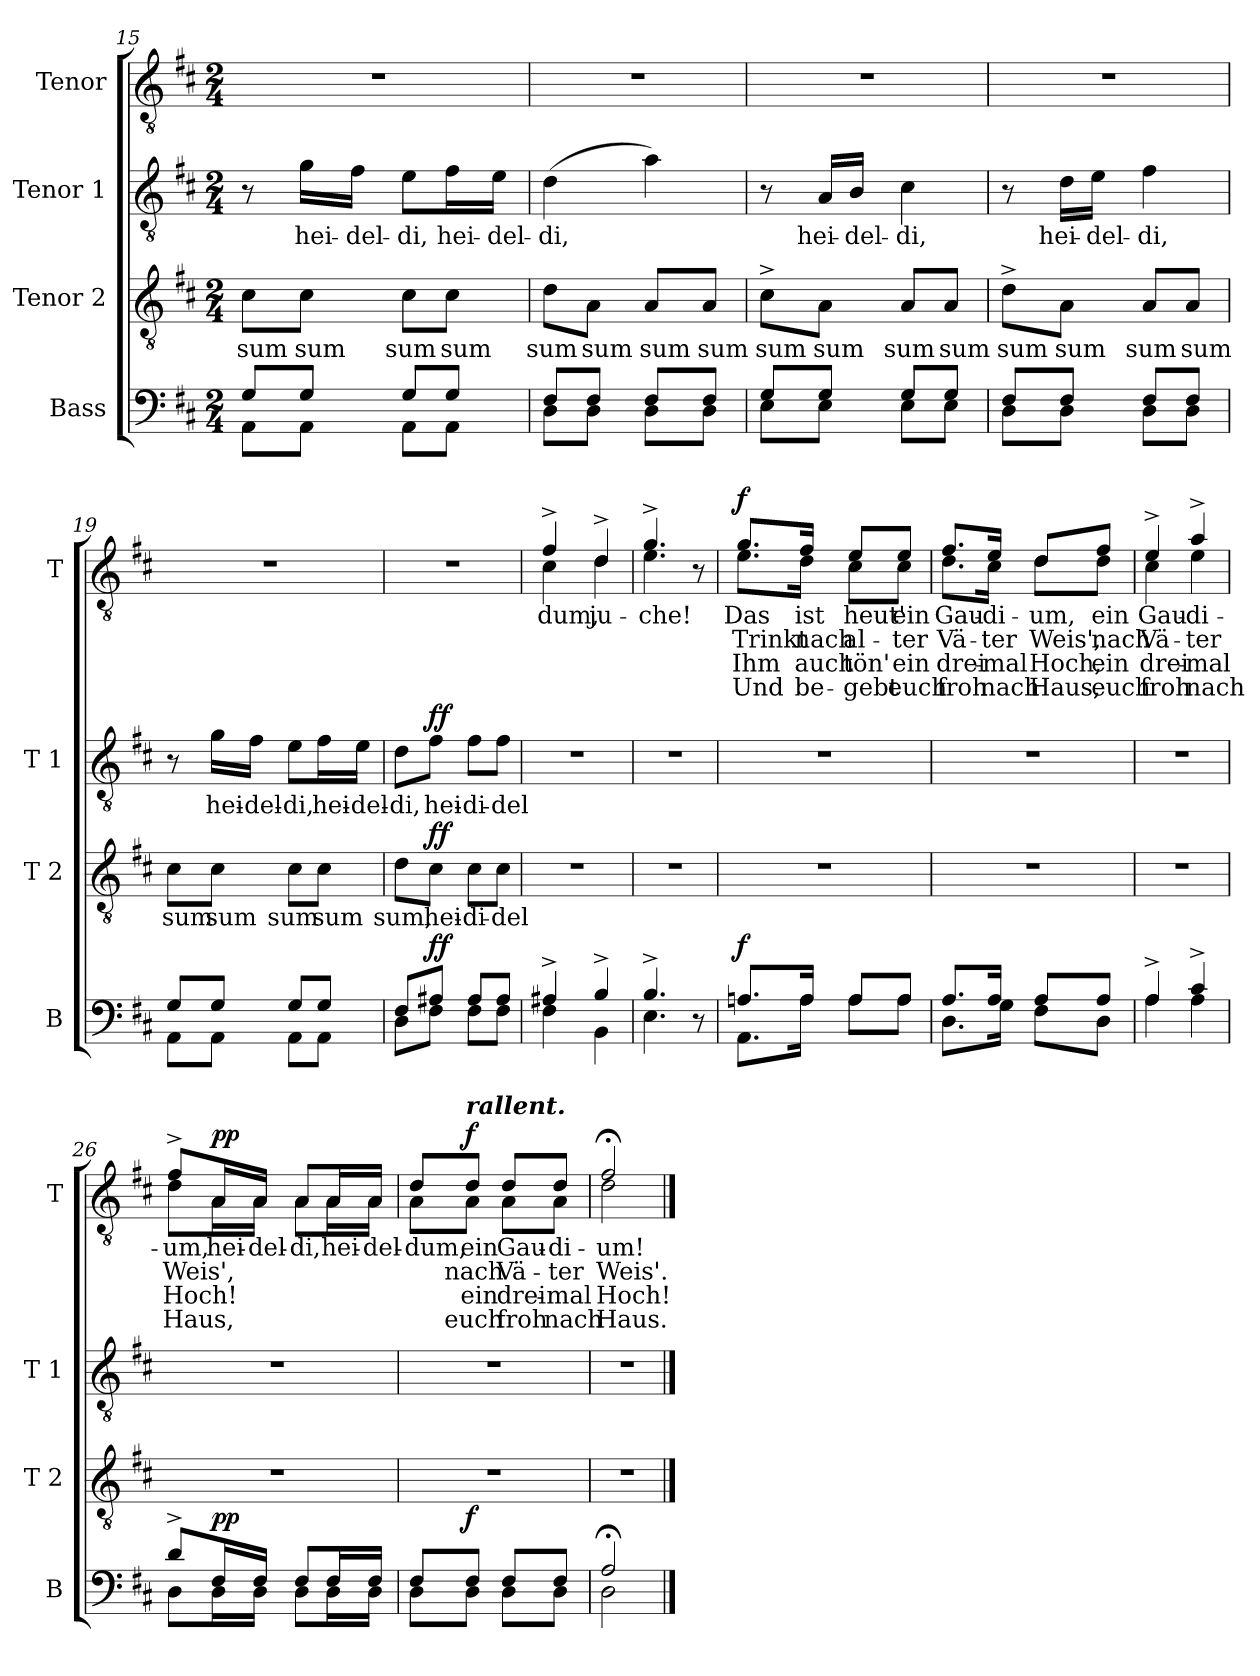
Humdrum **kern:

**kern	**dynam	**kern	**text	**dynam	**kern	**text	**dynam	**kern	**text	**text	**text	**text	**dynam
*part4	*part4	*part3	*part3	*part3	*part2	*part2	*part2	*part1	*part1	*part1	*part1	*part1	*part1
*staff4	*staff4	*staff3	*staff3	*staff3	*staff2	*staff2	*staff2	*staff1	*staff1	*staff1	*staff1	*staff1	*staff1
*I"Bass	*	*I"Tenor 2	*	*	*I"Tenor 1	*	*	*I"Tenor	*	*	*	*	*
*I'B	*	*I'T 2	*	*	*I'T 1	*	*	*I'T	*	*	*	*	*
*clefF4	*	*clefGv2	*	*	*clefGv2	*	*	*clefGv2	*	*	*	*	*
*k[f#c#]	*	*k[f#c#]	*	*	*k[f#c#]	*	*	*k[f#c#]	*	*	*	*	*
*M2/4	*	*M2/4	*	*	*M2/4	*	*	*M2/4	*	*	*	*	*
=15	=15	=15	=15	=15	=15	=15	=15	=15	=15	=15	=15	=15	=15
*^	*	*	*	*	*	*	*	*	*	*	*	*	*
!	!	!	!	!LO:LY:b	!	!	!	!	!	!	!	!	!	!
8G/L	8AA\L	.	8c#\L	sum	.	8r	.	.	2r	.	.	.	.	.
!	!	!	!	!LO:LY:b	!	!	!LO:LY:b	!	!	!	!	!	!	!
8G/J	8AA\J	.	8c#\J	sum	.	16g\LL	hei-	.	.	.	.	.	.	.
!	!	!	!	!	!	!	!LO:LY:b	!	!	!	!	!	!	!
.	.	.	.	.	.	16f#\JJ	-del-	.	.	.	.	.	.	.
!	!	!	!	!LO:LY:b	!	!	!LO:LY:b	!	!	!	!	!	!	!
8G/L	8AA\L	.	8c#\L	sum	.	8e\L	-di,	.	.	.	.	.	.	.
!	!	!	!	!LO:LY:b	!	!	!LO:LY:b	!	!	!	!	!	!	!
8G/J	8AA\J	.	8c#\J	sum	.	16f#\L	hei-	.	.	.	.	.	.	.
!	!	!	!	!	!	!	!LO:LY:b	!	!	!	!	!	!	!
.	.	.	.	.	.	16e\JJ	-del-	.	.	.	.	.	.	.
=16	=16	=16	=16	=16	=16	=16	=16	=16	=16	=16	=16	=16	=16	=16
!	!	!	!	!LO:LY:b	!	!	!LO:LY:b	!	!	!	!	!	!	!
8F#/L	8D\L	.	8d\L	sum	.	(4d\	-di,	.	2r	.	.	.	.	.
!	!	!	!	!LO:LY:b	!	!	!	!	!	!	!	!	!	!
8F#/J	8D\J	.	8A\J	sum	.	.	.	.	.	.	.	.	.	.
!	!	!	!	!LO:LY:b	!	!	!	!	!	!	!	!	!	!
8F#/L	8D\L	.	8A/L	sum	.	4a\)	.	.	.	.	.	.	.	.
!	!	!	!	!LO:LY:b	!	!	!	!	!	!	!	!	!	!
8F#/J	8D\J	.	8A/J	sum	.	.	.	.	.	.	.	.	.	.
!!LO:LB:g=z
=17	=17	=17	=17	=17	=17	=17	=17	=17	=17	=17	=17	=17	=17	=17
!	!	!	!	!LO:LY:b	!	!	!	!	!	!	!	!	!	!
8G/L	8E\L	.	8c#^\L	sum	.	8r	.	.	2r	.	.	.	.	.
!	!	!	!	!LO:LY:b	!	!	!LO:LY:b	!	!	!	!	!	!	!
8G/J	8E\J	.	8A\J	sum	.	16A/LL	hei-	.	.	.	.	.	.	.
!	!	!	!	!	!	!	!LO:LY:b	!	!	!	!	!	!	!
.	.	.	.	.	.	16B/JJ	-del-	.	.	.	.	.	.	.
!	!	!	!	!LO:LY:b	!	!	!LO:LY:b	!	!	!	!	!	!	!
8G/L	8E\L	.	8A/L	sum	.	4c#\	-di,	.	.	.	.	.	.	.
!	!	!	!	!LO:LY:b	!	!	!	!	!	!	!	!	!	!
8G/J	8E\J	.	8A/J	sum	.	.	.	.	.	.	.	.	.	.
=18	=18	=18	=18	=18	=18	=18	=18	=18	=18	=18	=18	=18	=18	=18
!	!	!	!	!LO:LY:b	!	!	!	!	!	!	!	!	!	!
8F#/L	8D\L	.	8d^\L	sum	.	8r	.	.	2r	.	.	.	.	.
!	!	!	!	!LO:LY:b	!	!	!LO:LY:b	!	!	!	!	!	!	!
8F#/J	8D\J	.	8A\J	sum	.	16d\LL	hei-	.	.	.	.	.	.	.
!	!	!	!	!	!	!	!LO:LY:b	!	!	!	!	!	!	!
.	.	.	.	.	.	16e\JJ	-del-	.	.	.	.	.	.	.
!	!	!	!	!LO:LY:b	!	!	!LO:LY:b	!	!	!	!	!	!	!
8F#/L	8D\L	.	8A/L	sum	.	4f#\	-di,	.	.	.	.	.	.	.
!	!	!	!	!LO:LY:b	!	!	!	!	!	!	!	!	!	!
8F#/J	8D\J	.	8A/J	sum	.	.	.	.	.	.	.	.	.	.
=19	=19	=19	=19	=19	=19	=19	=19	=19	=19	=19	=19	=19	=19	=19
!	!	!	!	!LO:LY:b	!	!	!	!	!	!	!	!	!	!
8G/L	8AA\L	.	8c#\L	sum	.	8r	.	.	2r	.	.	.	.	.
!	!	!	!	!LO:LY:b	!	!	!LO:LY:b	!	!	!	!	!	!	!
8G/J	8AA\J	.	8c#\J	sum	.	16g\LL	hei-	.	.	.	.	.	.	.
!	!	!	!	!	!	!	!LO:LY:b	!	!	!	!	!	!	!
.	.	.	.	.	.	16f#\JJ	-del-	.	.	.	.	.	.	.
!	!	!	!	!LO:LY:b	!	!	!LO:LY:b	!	!	!	!	!	!	!
8G/L	8AA\L	.	8c#\L	sum	.	8e\L	-di,	.	.	.	.	.	.	.
!	!	!	!	!LO:LY:b	!	!	!LO:LY:b	!	!	!	!	!	!	!
8G/J	8AA\J	.	8c#\J	sum	.	16f#\L	hei-	.	.	.	.	.	.	.
!	!	!	!	!	!	!	!LO:LY:b	!	!	!	!	!	!	!
.	.	.	.	.	.	16e\JJ	-del-	.	.	.	.	.	.	.
=20	=20	=20	=20	=20	=20	=20	=20	=20	=20	=20	=20	=20	=20	=20
!	!	!	!	!LO:LY:b	!	!	!LO:LY:b	!	!	!	!	!	!	!
8F#/L	8D\L	.	8d\L	sum,	.	8d\L	-di,	.	2r	.	.	.	.	.
!	!	!LO:DY:a	!	!LO:LY:b	!LO:DY:a	!	!LO:LY:b	!LO:DY:a	!	!	!	!	!	!
8A#X/J	8F#\J	ff	8c#\J	hei-	ff	8f#\J	hei-	ff	.	.	.	.	.	.
!	!	!	!	!LO:LY:b	!	!	!LO:LY:b	!	!	!	!	!	!	!
8A#/L	8F#\L	.	8c#\L	-di-	.	8f#\L	-di-	.	.	.	.	.	.	.
!	!	!	!	!LO:LY:b	!	!	!LO:LY:b	!	!	!	!	!	!	!
8A#/J	8F#\J	.	8c#\J	-del-	.	8f#\J	-del-	.	.	.	.	.	.	.
!!LO:LB:g=z
=21	=21	=21	=21	=21	=21	=21	=21	=21	=21	=21	=21	=21	=21	=21
!	!	!	!	!	!	!	!	!	!	!LO:LY:b	!	!	!	!
*	*	*	*	*	*	*	*	*	*^	*	*	*	*	*
4A#X^/	4F#\	.	2r	.	.	2r	.	.	4f#^/	4c#\	-dum,	.	.	.	.
!	!	!	!	!	!	!	!	!	!	!	!LO:LY:b	!	!	!	!
4B^/	4BB\	.	.	.	.	.	.	.	4d^/	4d\	ju-	.	.	.	.
=22	=22	=22	=22	=22	=22	=22	=22	=22	=22	=22	=22	=22	=22	=22	=22
!	!	!	!	!	!	!	!	!	!	!	!LO:LY:b	!	!	!	!
4.B^/	4.E\	.	2r	.	.	2r	.	.	4.g^/	4.e\	-che!	.	.	.	.
8r	8ryy	.	.	.	.	.	.	.	8r	8ryy	.	.	.	.	.
=23	=23	=23	=23	=23	=23	=23	=23	=23	=23	=23	=23	=23	=23	=23	=23
!	!	!LO:DY:a	!	!	!	!	!	!	!	!	!LO:LY:b	!LO:LY:b	!LO:LY:b	!LO:LY:b	!LO:DY:a
8.An/L	8.AA\L	f	2r	.	.	2r	.	.	8.g/L	8.e\L	Das	Trinkt	Ihm	Und	f
!	!	!	!	!	!	!	!	!	!	!	!LO:LY:b	!LO:LY:b	!LO:LY:b	!LO:LY:b	!
16A/Jk	16A\Jk	.	.	.	.	.	.	.	16f#/Jk	16d\Jk	ist	nach	auch	be-	.
!	!	!	!	!	!	!	!	!	!	!	!LO:LY:b	!LO:LY:b	!LO:LY:b	!LO:LY:b	!
8A/L	8A\L	.	.	.	.	.	.	.	8e/L	8c#\L	heut'	al-	tön'	-gebt	.
!	!	!	!	!	!	!	!	!	!	!	!LO:LY:b	!LO:LY:b	!LO:LY:b	!LO:LY:b	!
8A/J	8A\J	.	.	.	.	.	.	.	8e/J	8c#\J	ein	-ter	ein	euch	.
=24	=24	=24	=24	=24	=24	=24	=24	=24	=24	=24	=24	=24	=24	=24	=24
!	!	!	!	!	!	!	!	!	!	!	!LO:LY:b	!LO:LY:b	!LO:LY:b	!LO:LY:b	!
8.A/L	8.D\L	.	2r	.	.	2r	.	.	8.f#/L	8.d\L	Gau-	Vä-	drei-	froh	.
!	!	!	!	!	!	!	!	!	!	!	!LO:LY:b	!LO:LY:b	!LO:LY:b	!LO:LY:b	!
16A/Jk	16G\Jk	.	.	.	.	.	.	.	16e/Jk	16c#\Jk	-di-	-ter	-mal	nach	.
!	!	!	!	!	!	!	!	!	!	!	!LO:LY:b	!LO:LY:b	!LO:LY:b	!LO:LY:b	!
8A/L	8F#\L	.	.	.	.	.	.	.	8d/L	8d\L	-um,	Weis',	Hoch,	Haus,	.
!	!	!	!	!	!	!	!	!	!	!	!LO:LY:b	!LO:LY:b	!LO:LY:b	!LO:LY:b	!
8A/J	8D\J	.	.	.	.	.	.	.	8f#/J	8d\J	ein	nach	ein	euch	.
!!LO:LB:g=z	!!
=25	=25	=25	=25	=25	=25	=25	=25	=25	=25	=25	=25	=25	=25	=25	=25
!	!	!	!	!	!	!	!	!	!	!	!LO:LY:b	!LO:LY:b	!LO:LY:b	!LO:LY:b	!
4A^/	4A\	.	2r	.	.	2r	.	.	4e^/	4c#\	Gau-	Vä-	drei-	froh	.
!	!	!	!	!	!	!	!	!	!	!	!LO:LY:b	!LO:LY:b	!LO:LY:b	!LO:LY:b	!
4c#^/	4A\	.	.	.	.	.	.	.	4a^/	4e\	-di-	-ter	-mal	nach	.
=26	=26	=26	=26	=26	=26	=26	=26	=26	=26	=26	=26	=26	=26	=26	=26
!	!	!	!	!	!	!	!	!	!	!	!LO:LY:b	!LO:LY:b	!LO:LY:b	!LO:LY:b	!
8d^/L	8D\L	.	2r	.	.	2r	.	.	8f#^/L	8d\L	-um,	Weis',	Hoch!	Haus,	.
!	!	!LO:DY:a	!	!	!	!	!	!	!	!	!LO:LY:b	!	!	!	!LO:DY:a
16F#/L	16D\L	pp	.	.	.	.	.	.	16A/L	16A\L	hei-	.	.	.	pp
!	!	!	!	!	!	!	!	!	!	!	!LO:LY:b	!	!	!	!
16F#/JJ	16D\JJ	.	.	.	.	.	.	.	16A/JJ	16A\JJ	-del-	.	.	.	.
!	!	!	!	!	!	!	!	!	!	!	!LO:LY:b	!	!	!	!
8F#/L	8D\L	.	.	.	.	.	.	.	8A/L	8A\L	-di,	.	.	.	.
!	!	!	!	!	!	!	!	!	!	!	!LO:LY:b	!	!	!	!
16F#/L	16D\L	.	.	.	.	.	.	.	16A/L	16A\L	hei-	.	.	.	.
!	!	!	!	!	!	!	!	!	!	!	!LO:LY:b	!	!	!	!
16F#/JJ	16D\JJ	.	.	.	.	.	.	.	16A/JJ	16A\JJ	-del-	.	.	.	.
=27	=27	=27	=27	=27	=27	=27	=27	=27	=27	=27	=27	=27	=27	=27	=27
!	!	!	!	!	!	!	!	!	!	!	!LO:LY:b	!	!	!	!
8F#/L	8D\L	.	2r	.	.	2r	.	.	8d/L	8A\L	-dum,	.	.	.	.
!	!	!	!	!	!	!	!	!	!LO:TX:a:Bi:t=rallent.	!	!	!	!	!	!
!	!	!LO:DY:a	!	!	!	!	!	!	!	!	!LO:LY:b	!LO:LY:b	!LO:LY:b	!LO:LY:b	!LO:DY:a
8F#/J	8D\J	f	.	.	.	.	.	.	8d/J	8A\J	ein	nach	ein	euch	f
!	!	!	!	!	!	!	!	!	!	!	!LO:LY:b	!LO:LY:b	!LO:LY:b	!LO:LY:b	!
8F#/L	8D\L	.	.	.	.	.	.	.	8d/L	8A\L	Gau-	Vä-	drei-	froh	.
!	!	!	!	!	!	!	!	!	!	!	!LO:LY:b	!LO:LY:b	!LO:LY:b	!LO:LY:b	!
8F#/J	8D\J	.	.	.	.	.	.	.	8d/J	8A\J	-di-	-ter	-mal	nach	.
=28	=28	=28	=28	=28	=28	=28	=28	=28	=28	=28	=28	=28	=28	=28	=28
!	!	!	!	!	!	!	!	!	!	!	!LO:LY:b	!LO:LY:b	!LO:LY:b	!LO:LY:b	!
2A;</	2D\	.	2r	.	.	2r	.	.	2f#;</	2d\	-um!	Weis'.	Hoch!	Haus.	.
*v	*v	*	*	*	*	*	*	*	*v	*v	*	*	*	*	*
==	==	==	==	==	==	==	==	==	==	==	==	==	==
*-	*-	*-	*-	*-	*-	*-	*-	*-	*-	*-	*-	*-	*-
